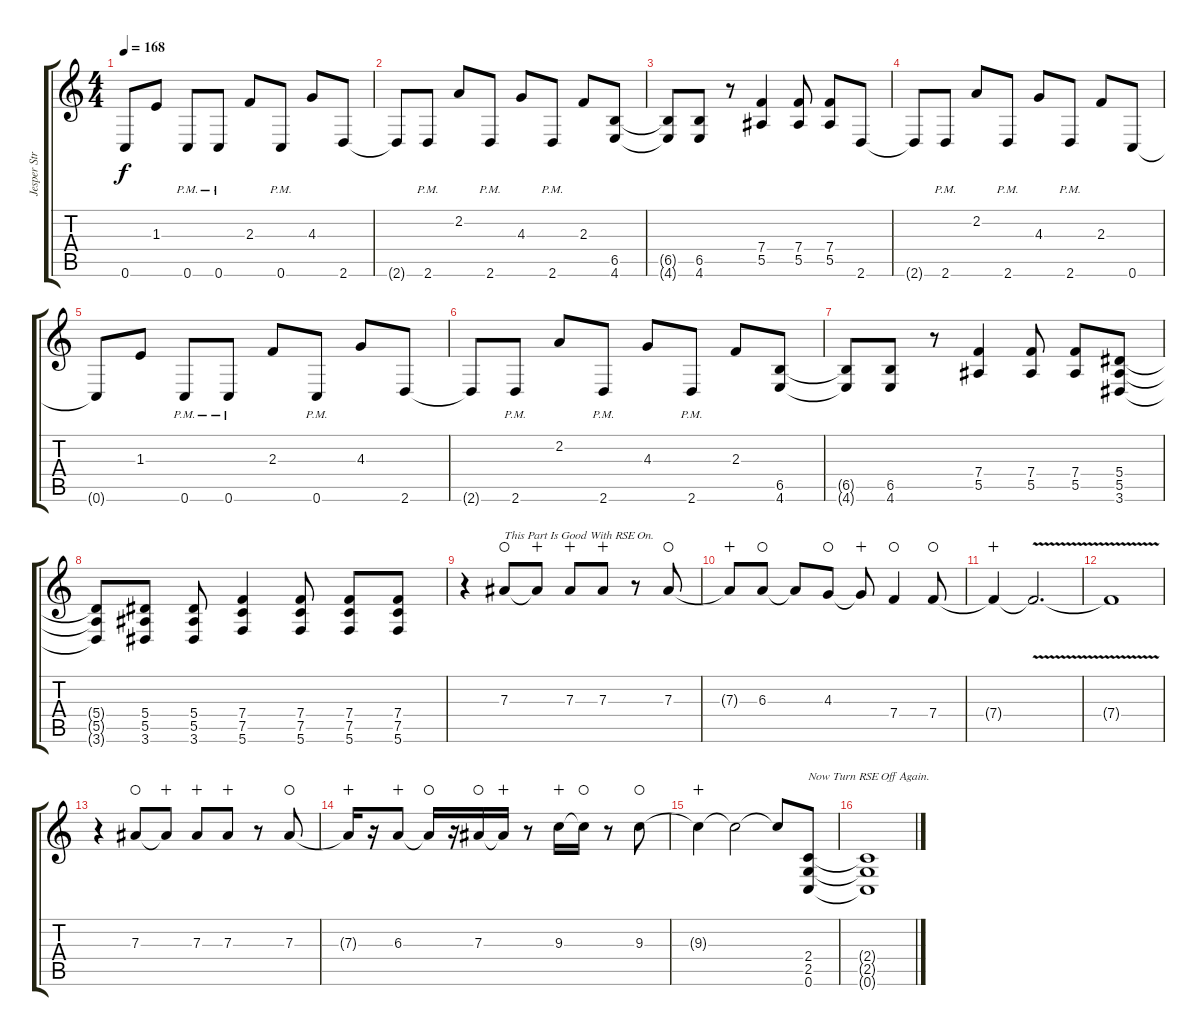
\track ("Jesper Strömblad" "Jesper Str") {instrument distortionguitar}
\staff {score tabs}
\tuning (C4 G3 Eb3 Bb2 F2 C2) {hide}
\ts (4 4)
\tempo 168
\clef g2
\ks c
0.6{t}.8{dy f} 1.3.8 0.6{pm}.8 0.6{pm}.8 2.3.8 0.6{pm}.8 4.3.8 2.6.8 |
2.6{t}.8 2.6{pm}.8 2.2.8 2.6{pm}.8 4.3.8 2.6{pm}.8 2.3.8 (6.5 4.6).8 |
(6.5{t} 4.6{t}).8 (6.5 4.6).8 r.8 (7.4 5.5).4 (7.4 5.5).8 (7.4 5.5).8 2.6.8 |
2.6{t}.8 2.6{pm}.8 2.2.8 2.6{pm}.8 4.3.8 2.6{pm}.8 2.3.8 0.6.8 |
0.6{t}.8 1.3.8 0.6{pm}.8 0.6{pm}.8 2.3.8 0.6{pm}.8 4.3.8 2.6.8 |
2.6{t}.8 2.6{pm}.8 2.2.8 2.6{pm}.8 4.3.8 2.6{pm}.8 2.3.8 (6.5 4.6).8 |
(6.5{t} 4.6{t}).8 (6.5 4.6).8 r.8 (7.4 5.5).4 (7.4 5.5).8 (7.4 5.5).8 (5.4 5.5 3.6).8 |
(5.4{t} 5.5{t} 3.6{t}).8 (5.4 5.5 3.6).8 (5.4 5.5 3.6).8 (7.4 7.5 5.6).4 (7.4 7.5 5.6).8 (7.4 7.5 5.6).8 (7.4 7.5 5.6).8 |
r.4{balance 0} 7.3.8{txt "This Part Is Good With RSE On." waho} 7.3{t}.8{wahc} 7.3.8{wahc} 7.3.8{wahc} r.8 7.3.8{waho} |
7.3{t}.8{wahc} 6.3.8{waho} 6.3{t}.8 4.3.8{waho} 4.3{t}.8{wahc} 7.4.4{waho} 7.4.8{waho} |
7.4{t}.4{wahc} 7.4{v t}.2{d} |
7.4{t}.1 |
r.4 7.3.8{waho} 7.3{t}.8{wahc} 7.3.8{wahc} 7.3.8{wahc} r.8 7.3.8{waho} |
7.3{t}.16{wahc} r.16 6.3.8{wahc} 6.3{t}.16{waho} r.16 7.3.16{waho} 7.3{t}.16{wahc} r.8 9.3.16{wahc} 9.3{t}.16{waho} r.8 9.3.8{waho} |
9.3{t}.4{wahc} 9.3{t}.2 9.3{t}.8 (2.4 2.5 0.6).8{txt "Now Turn RSE Off Again." balance 0} |
(2.4{t} 2.5{t} 0.6{t}).1
